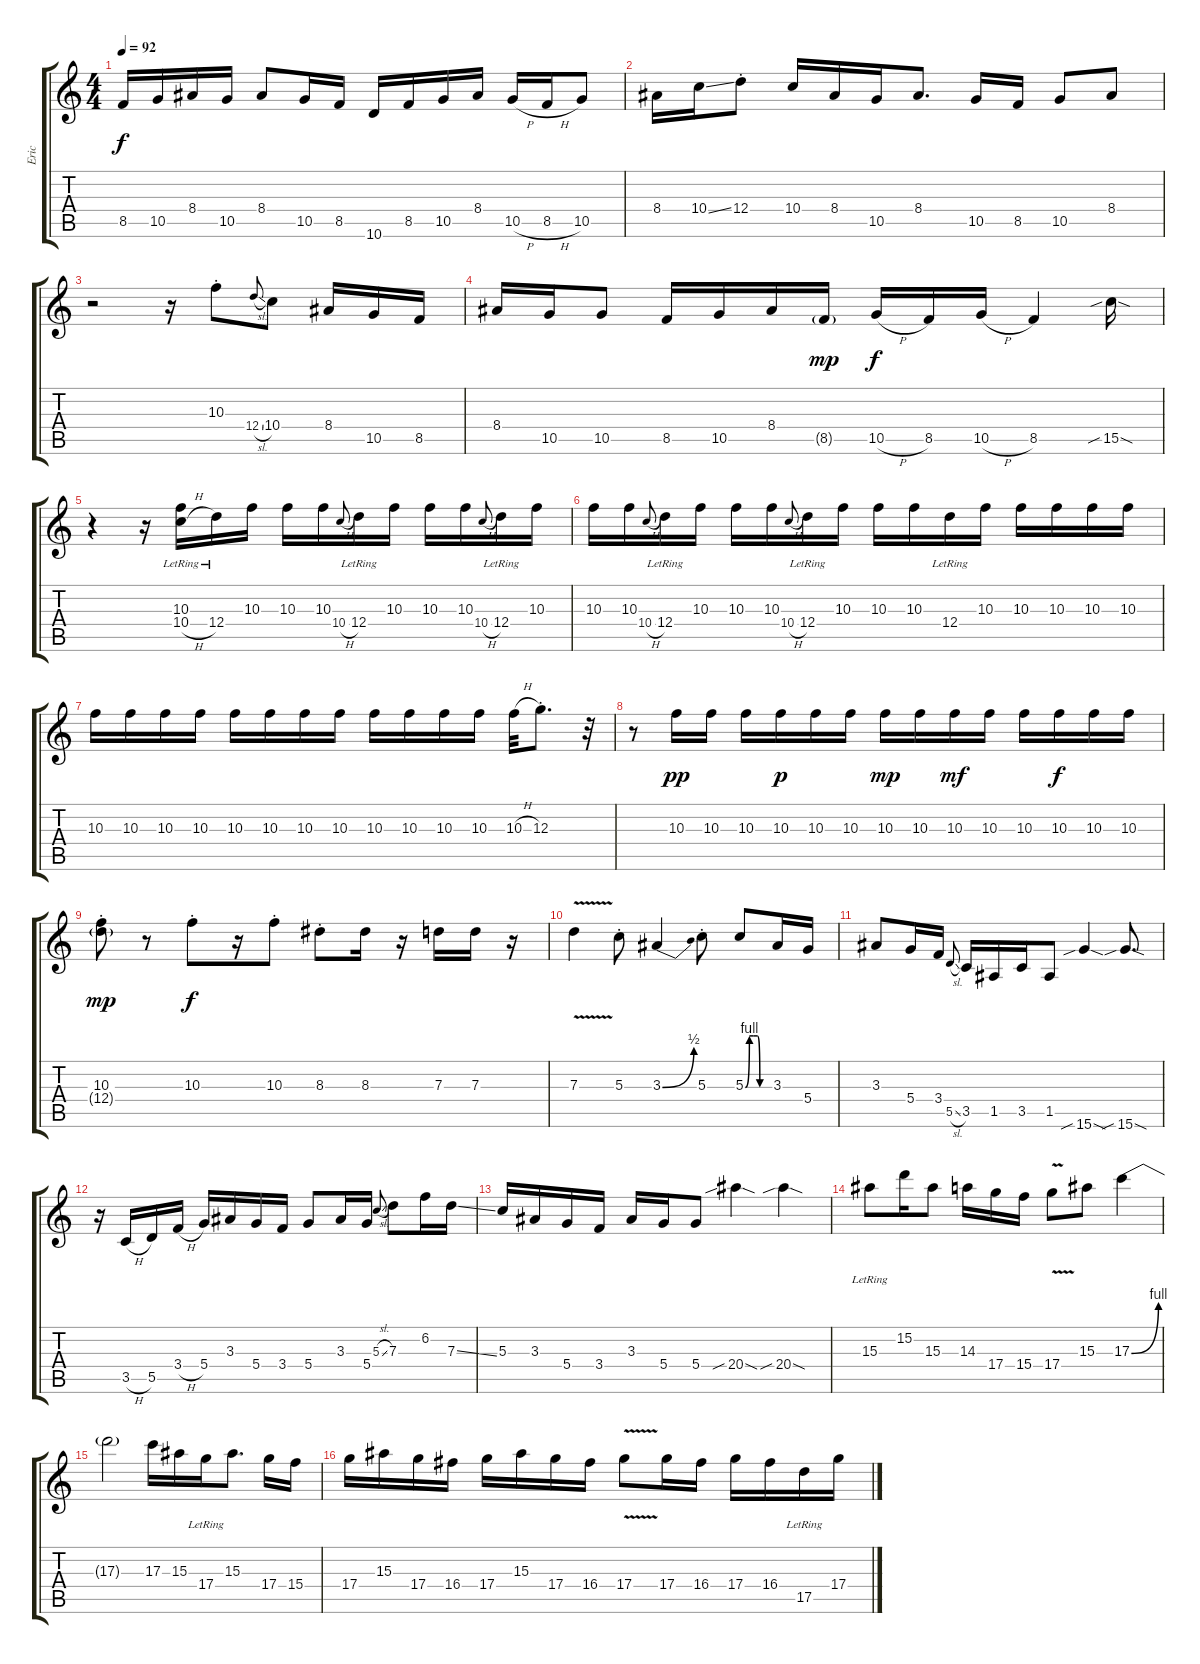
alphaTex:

\track ("Eric" "Eric") {instrument electricguitarclean}
\staff {score tabs}
\tuning (E4 B3 G3 D3 A2 E2) {hide}
\ts (4 4)
\tempo 92
\clef g2
\ks c
8.5.16{dy f} 10.5.16 8.4.16 10.5.16 8.4.8 10.5.16 8.5.16 10.6.16 8.5.16 10.5.16 8.4.16 10.5{h}.16 8.5{h}.16 10.5.8 |
8.4.16 10.4{ss}.16 12.4{st}.8 10.4.16 8.4.16 10.5.16 8.4.8{d} 10.5.16 8.5.16 10.5.8 8.4.8 |
r.2 r.16 10.3{st}.8 12.4{sl}.8{gr onbeat} 10.4.8 8.4.16 10.5.16 8.5.16 |
8.4.16 10.5.16 10.5.8 8.5.16 10.5.16 8.4.16 8.5{g}.16{dy mp} 10.5{h}.16{dy f} 8.5.16 10.5{h}.16 8.5.4 15.5{sib sod}.16 |
r.4 r.16 (10.3{lr} 10.4{h}).16 12.4{lr}.16 10.3.16 10.3.16 10.3.16 10.4{h}.8{gr onbeat} 12.4{lr}.16 10.3.16 10.3.16 10.3.16 10.4{h}.8{gr onbeat} 12.4{lr}.16 10.3.16 |
10.3.16 10.3.16 10.4{h}.8{gr onbeat} 12.4{lr}.16 10.3.16 10.3.16 10.3.16 10.4{h}.8{gr onbeat} 12.4{lr}.16 10.3.16 10.3.16 10.3.16 12.4{lr}.16 10.3.16 10.3.16 10.3.16 10.3.16 10.3.16 |
10.3.16 10.3.16 10.3.16 10.3.16 10.3.16 10.3.16 10.3.16 10.3.16 10.3.16 10.3.16 10.3.16 10.3.16 10.3{h}.32 12.3{st}.8{d} r.32 |
r.8 10.3.16{dy pp} 10.3.16 10.3.16 10.3.16{dy p} 10.3.16 10.3.16 10.3.16{dy mp} 10.3.16 10.3.16{dy mf} 10.3.16 10.3.16 10.3.16{dy f} 10.3.16 10.3.16 |
(10.3{st} 12.4{g}).8{dy mp} r.8 10.3{st}.8{dy f} r.16 10.3{st}.8 8.3{st}.8 8.3.16 r.16 7.3.16 7.3.16 r.16 |
7.3{v}.4 5.3{st}.8 3.3{be (bend 0 0 60 2)}.4 5.3{st}.8 5.3{be (custom 0 0 10 4 20 4 30 4 36 0 60 0)}.8 3.3.16 5.4.16 |
3.3.8 5.4.16 3.4.16 5.5{sl}.8{gr onbeat} 3.5.16 1.5.16 3.5.16 1.5.8 15.6{sib sod}.4 15.6{sib sod}.8{d} |
r.16 3.5{h}.16 5.5.16 3.4{h}.16 5.4.16 3.3.16 5.4.16 3.4.16 5.4.8 3.3.16 5.4.16 5.3{sl}.8{gr onbeat} 7.3.8 6.2.16 7.3{ss}.16 |
5.3.16 3.3.16 5.4.16 3.4.16 3.3.16 5.4.16 5.4.8 20.4{sib sod}.4 20.4{sib sod}.4 |
15.3{lr}.8 15.2.16 15.3.8 14.3.16 17.4.16 15.4.16 17.4{v}.8 15.3.8 17.3{be (bend 0 0 60 4)}.4 |
17.3{t}.2 17.3.16 15.3.16 17.4{lr}.16 15.3.8{d} 17.4.16 15.4.16 |
17.4.16 15.3.16 17.4.16 16.4.16 17.4.16 15.3.16 17.4.16 16.4.16 17.4{v}.8 17.4.16 16.4.16 17.4.16 16.4.16 17.5{lr}.16 17.4.16
